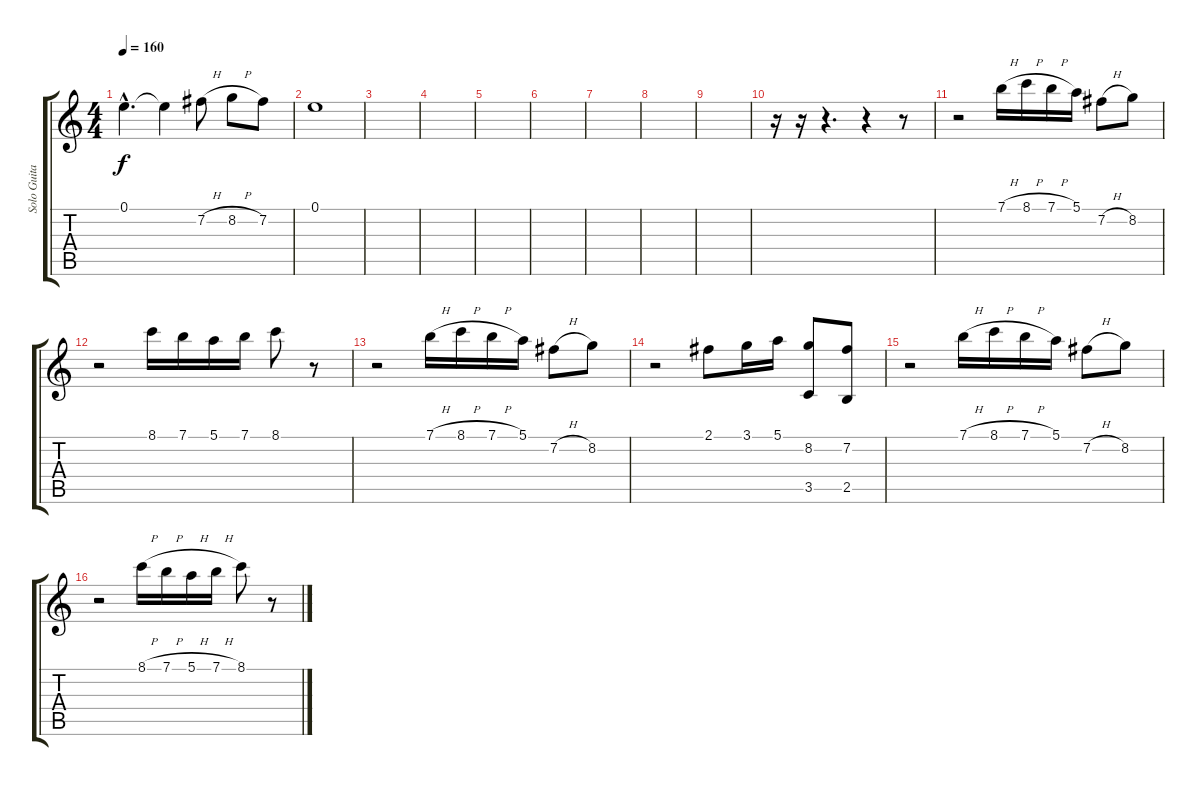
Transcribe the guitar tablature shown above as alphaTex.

\track ("Solo Guitar (Micha)" "Solo Guita") {instrument overdrivenguitar}
\staff {score tabs}
\tuning (E4 B3 G3 D3 A2 E2) {hide}
\ts (4 4)
\tempo 160
\clef g2
\ks c
0.1{hac}.4{d dy f} 0.1{t}.4 7.2{h}.8 8.2{h}.8 7.2.8 |
0.1.1 |
|
|
|
|
|
|
|
r.16 r.16 r.4{d} r.4 r.8{volume 13} |
r.2{volume 13 instrument overdrivenguitar} 7.1{h}.16 8.1{h}.16 7.1{h}.16 5.1.16 7.2{h}.8 8.2.8 |
r.2 8.1.16 7.1.16 5.1.16 7.1.16 8.1.8 r.8 |
r.2 7.1{h}.16 8.1{h}.16 7.1{h}.16 5.1.16 7.2{h}.8 8.2.8 |
r.2 2.1.8 3.1.16 5.1.16 (8.2 3.5).8 (7.2 2.5).8 |
r.2 7.1{h}.16 8.1{h}.16 7.1{h}.16 5.1.16 7.2{h}.8 8.2.8 |
r.2 8.1{h}.16 7.1{h}.16 5.1{h}.16 7.1{h}.16 8.1.8 r.8
